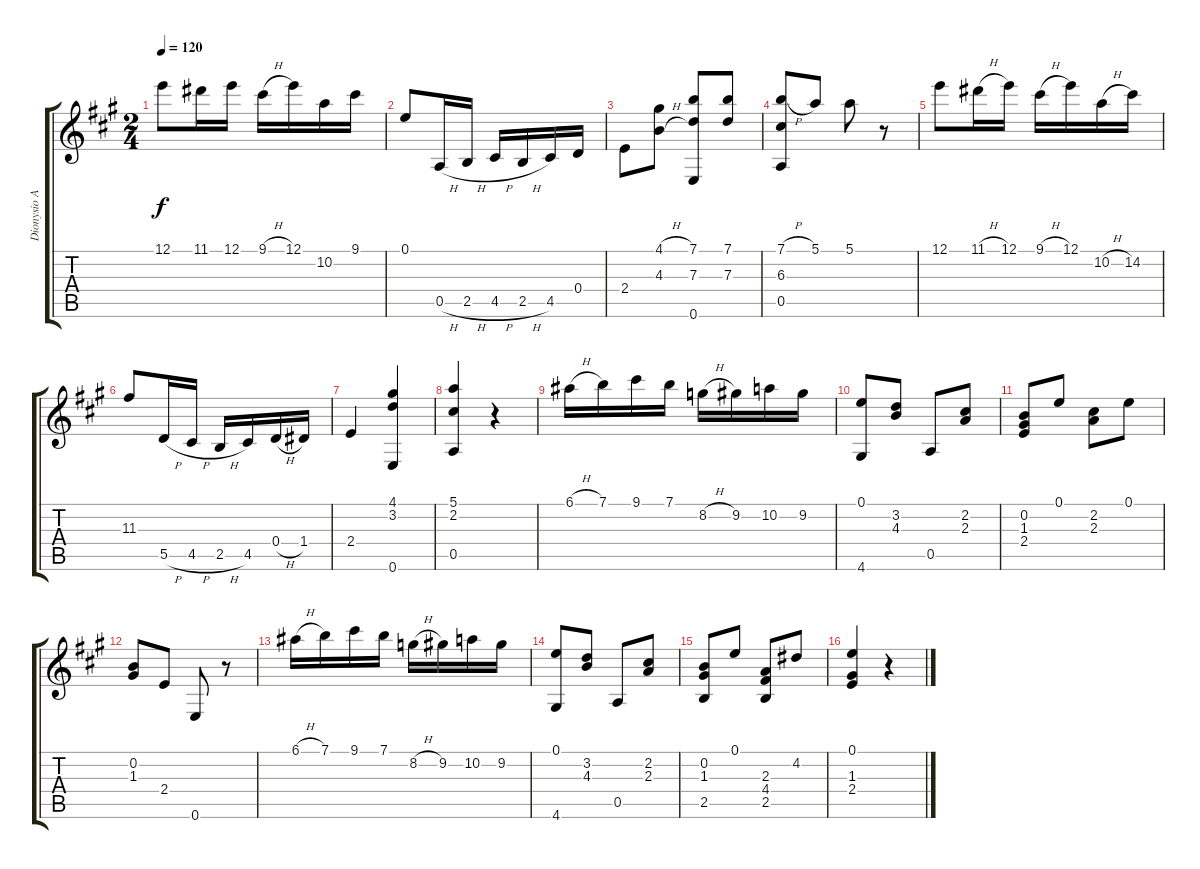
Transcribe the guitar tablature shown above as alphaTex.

\track ("Dionysio Aguado" "Dionysio A") {instrument acousticguitarnylon}
\staff {score tabs}
\tuning (E4 B3 G3 D3 A2 E2) {hide}
\ts (2 4)
\tempo 120
\clef g2
\ks a
12.1.8{dy f} 11.1.16 12.1.16 9.1{h}.16 12.1.16 10.2.16 9.1.16 |
0.1.8 0.5{h}.16 2.5{h}.16 4.5{h}.16 2.5{h}.16 4.5.16 0.4.16 |
2.4.8 (4.1{h} 4.3{h}).8 (7.1 7.3 0.6).8 (7.1 7.3).8 |
(7.1{h} 6.3 0.5).8 5.1.8 5.1.8 r.8 |
12.1.8 11.1{h}.16 12.1.16 9.1{h}.16 12.1.16 10.2{h}.16 14.2.16 |
11.3.8 5.5{h}.16 4.5{h}.16 2.5{h}.16 4.5.16 0.4{h}.16 1.4.16 |
2.4.4 (4.1 3.2 0.6).4 |
(5.1 2.2 0.5).4 r.4 |
6.1{h}.16 7.1.16 9.1.16 7.1.16 8.2{h}.16 9.2.16 10.2.16 9.2.16 |
(0.1 4.6).8 (3.2 4.3).8 0.5.8 (2.2 2.3).8 |
(0.2 1.3 2.4).8 0.1.8 (2.2 2.3).8 0.1.8 |
(0.2 1.3).8 2.4.8 0.6.8 r.8 |
6.1{h}.16 7.1.16 9.1.16 7.1.16 8.2{h}.16 9.2.16 10.2.16 9.2.16 |
(0.1 4.6).8 (3.2 4.3).8 0.5.8 (2.2 2.3).8 |
(0.2 1.3 2.5).8 0.1.8 (2.3 4.4 2.5).8 4.2.8 |
(0.1 1.3 2.4).4 r.4
